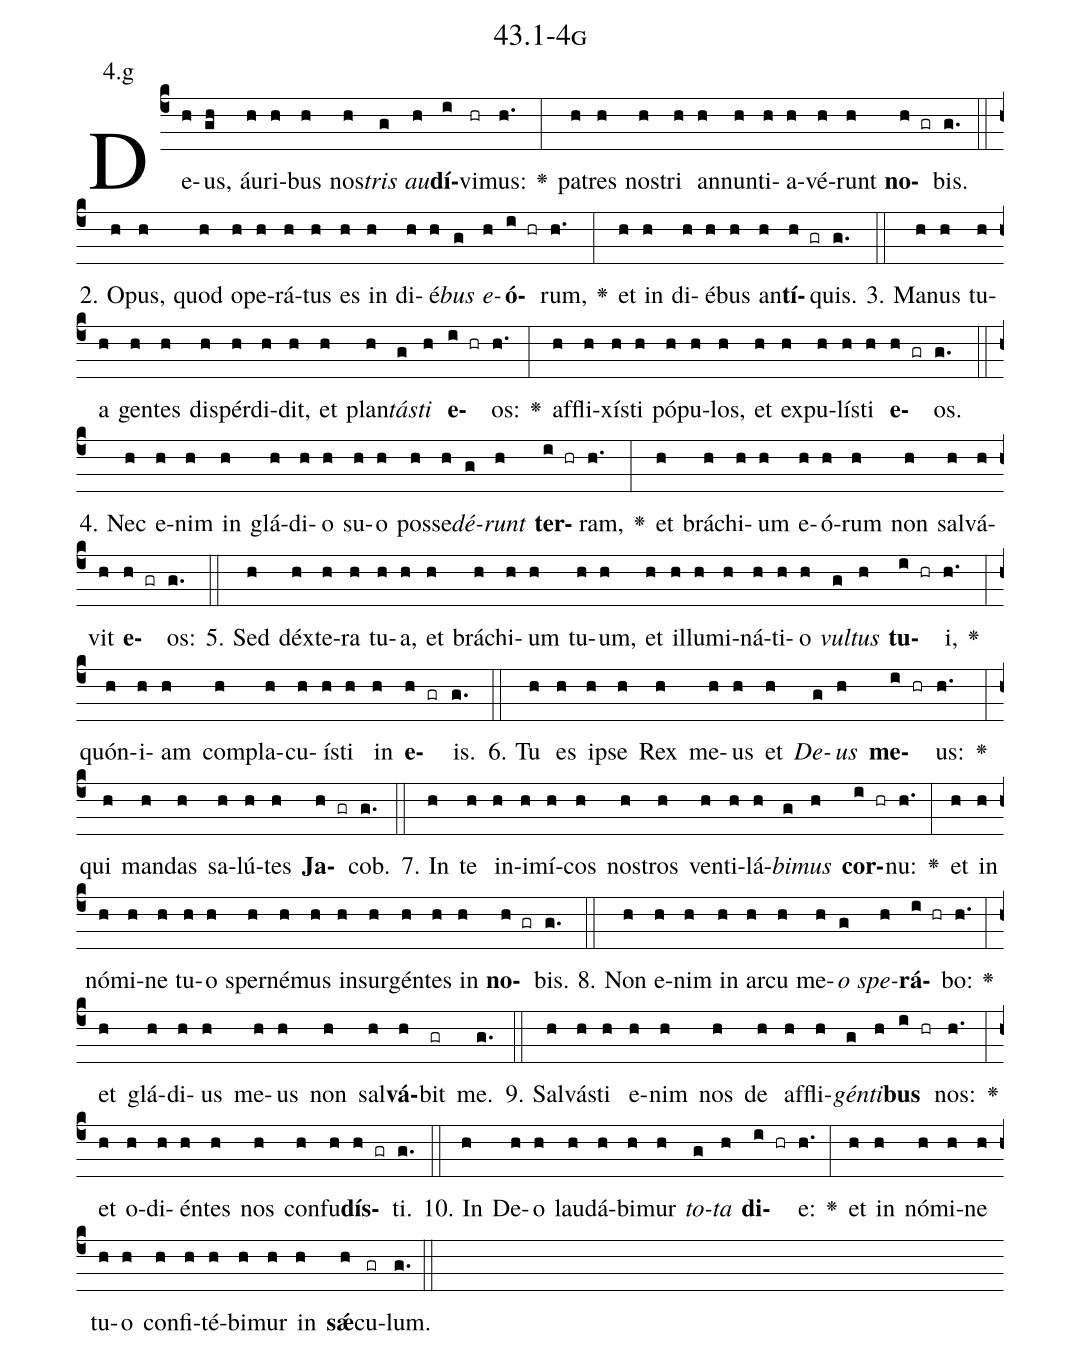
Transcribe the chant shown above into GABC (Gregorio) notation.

name: 43.1-4g;
annotation: 4.g;
%%
(c4)De(h)us,(gh) áu(h)ri(h)bus(h) nos(h)<i>tris</i>(g) <i>au</i>(h)<b>dí</b>(i)vi(hr)mus:(h.) <v>\greheightstar</v>(:) pa(h)tres(h) nos(h)tri(h) an(h)nun(h)ti(h)a(h)vé(h)runt(h) <b>no</b>(h gr)bis.(g.) (::)
2. O(h)pus,(h) quod(h) o(h)pe(h)rá(h)tus(h) es(h) in(h) di(h)é(h)<i>bus</i>(g) <i>e</i>(h)<b>ó</b>(i hr)rum,(h.) <v>\greheightstar</v>(:) et(h) in(h) di(h)é(h)bus(h) an(h)<b>tí</b>(h gr)quis.(g.) (::)
3. Ma(h)nus(h) tu(h)a(h) gen(h)tes(h) dis(h)pér(h)di(h)dit,(h) et(h) plan(h)<i>tás</i>(g)<i>ti</i>(h) <b>e</b>(i hr)os:(h.) <v>\greheightstar</v>(:) af(h)fli(h)xís(h)ti(h) pó(h)pu(h)los,(h) et(h) ex(h)pu(h)lís(h)ti(h) <b>e</b>(h gr)os.(g.) (::)
4. Nec(h) e(h)nim(h) in(h) glá(h)di(h)o(h) su(h)o(h) pos(h)se(h)<i>dé</i>(g)<i>runt</i>(h) <b>ter</b>(i hr)ram,(h.) <v>\greheightstar</v>(:) et(h) brá(h)chi(h)um(h) e(h)ó(h)rum(h) non(h) sal(h)vá(h)vit(h) <b>e</b>(h gr)os:(g.) (::)
5. Sed(h) déx(h)te(h)ra(h) tu(h)a,(h) et(h) brá(h)chi(h)um(h) tu(h)um,(h) et(h) il(h)lu(h)mi(h)ná(h)ti(h)o(h) <i>vul</i>(g)<i>tus</i>(h) <b>tu</b>(i hr)i,(h.) <v>\greheightstar</v>(:) quón(h)i(h)am(h) com(h)pla(h)cu(h)ís(h)ti(h) in(h) <b>e</b>(h gr)is.(g.) (::)
6. Tu(h) es(h) ip(h)se(h) Rex(h) me(h)us(h) et(h) <i>De</i>(g)<i>us</i>(h) <b>me</b>(i hr)us:(h.) <v>\greheightstar</v>(:) qui(h) man(h)das(h) sa(h)lú(h)tes(h) <b>Ja</b>(h gr)cob.(g.) (::)
7. In(h) te(h) in(h)i(h)mí(h)cos(h) nos(h)tros(h) ven(h)ti(h)lá(h)<i>bi</i>(g)<i>mus</i>(h) <b>cor</b>(i hr)nu:(h.) <v>\greheightstar</v>(:) et(h) in(h) nó(h)mi(h)ne(h) tu(h)o(h) sper(h)né(h)mus(h) in(h)sur(h)gén(h)tes(h) in(h) <b>no</b>(h gr)bis.(g.) (::)
8. Non(h) e(h)nim(h) in(h) ar(h)cu(h) me(h)<i>o</i>(g) <i>spe</i>(h)<b>rá</b>(i hr)bo:(h.) <v>\greheightstar</v>(:) et(h) glá(h)di(h)us(h) me(h)us(h) non(h) sal(h)<b>vá</b>(h)bit(gr) me.(g.) (::)
9. Sal(h)vás(h)ti(h) e(h)nim(h) nos(h) de(h) af(h)fli(h)<i>gén</i>(g)<i>ti</i>(h)<b>bus</b>(i hr) nos:(h.) <v>\greheightstar</v>(:) et(h) o(h)di(h)én(h)tes(h) nos(h) con(h)fu(h)<b>dís</b>(h gr)ti.(g.) (::)
10. In(h) De(h)o(h) lau(h)dá(h)bi(h)mur(h) <i>to</i>(g)<i>ta</i>(h) <b>di</b>(i hr)e:(h.) <v>\greheightstar</v>(:) et(h) in(h) nó(h)mi(h)ne(h) tu(h)o(h) con(h)fi(h)té(h)bi(h)mur(h) in(h) <b>sǽ</b>(h)cu(gr)lum.(g.) (::)
